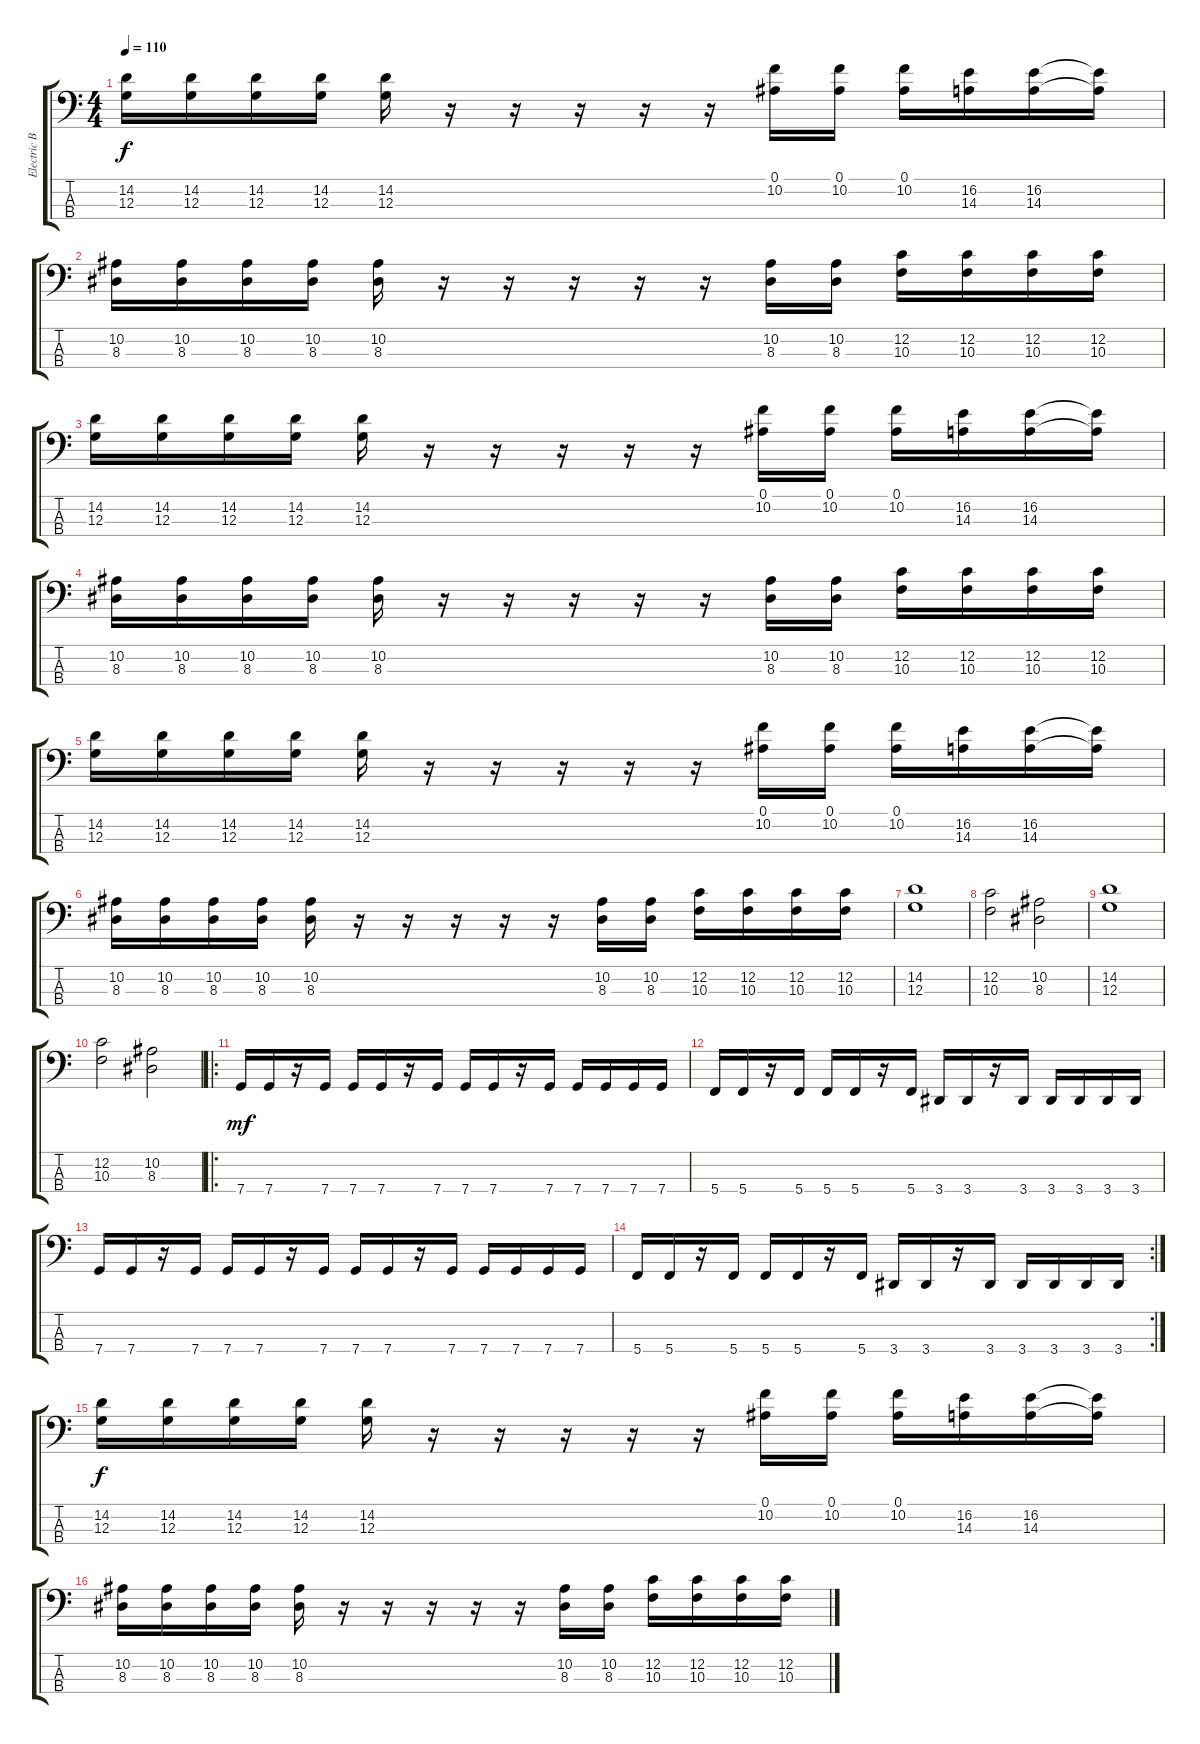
\track ("Electric Bass" "Electric B") {instrument electricbassfinger}
\staff {score tabs}
\tuning (F3 C2 G1 C1) {hide}
\ts (4 4)
\tempo 110
\clef f4
\ks c
(14.2 12.3).16{dy f} (14.2 12.3).16 (14.2 12.3).16 (14.2 12.3).16 (14.2 12.3).16 r.16 r.16 r.16 r.16 r.16 (0.1 10.2).16 (0.1 10.2).16 (0.1 10.2).16 (16.2 14.3).16 (16.2 14.3).16 (16.2{t} 14.3{t}).16 |
(10.2 8.3).16 (10.2 8.3).16 (10.2 8.3).16 (10.2 8.3).16 (10.2 8.3).16 r.16 r.16 r.16 r.16 r.16 (10.2 8.3).16 (10.2 8.3).16 (12.2 10.3).16 (12.2 10.3).16 (12.2 10.3).16 (12.2 10.3).16 |
(14.2 12.3).16 (14.2 12.3).16 (14.2 12.3).16 (14.2 12.3).16 (14.2 12.3).16 r.16 r.16 r.16 r.16 r.16 (0.1 10.2).16 (0.1 10.2).16 (0.1 10.2).16 (16.2 14.3).16 (16.2 14.3).16 (16.2{t} 14.3{t}).16 |
(10.2 8.3).16 (10.2 8.3).16 (10.2 8.3).16 (10.2 8.3).16 (10.2 8.3).16 r.16 r.16 r.16 r.16 r.16 (10.2 8.3).16 (10.2 8.3).16 (12.2 10.3).16 (12.2 10.3).16 (12.2 10.3).16 (12.2 10.3).16 |
(14.2 12.3).16 (14.2 12.3).16 (14.2 12.3).16 (14.2 12.3).16 (14.2 12.3).16 r.16 r.16 r.16 r.16 r.16 (0.1 10.2).16 (0.1 10.2).16 (0.1 10.2).16 (16.2 14.3).16 (16.2 14.3).16 (16.2{t} 14.3{t}).16 |
(10.2 8.3).16 (10.2 8.3).16 (10.2 8.3).16 (10.2 8.3).16 (10.2 8.3).16 r.16 r.16 r.16 r.16 r.16 (10.2 8.3).16 (10.2 8.3).16 (12.2 10.3).16 (12.2 10.3).16 (12.2 10.3).16 (12.2 10.3).16 |
(14.2 12.3).1 |
(12.2 10.3).2 (10.2 8.3).2 |
(14.2 12.3).1 |
(12.2 10.3).2 (10.2 8.3).2 |
\ro
7.4.16{dy mf} 7.4.16 r.16 7.4.16 7.4.16 7.4.16 r.16 7.4.16 7.4.16 7.4.16 r.16 7.4.16 7.4.16 7.4.16 7.4.16 7.4.16 |
5.4.16 5.4.16 r.16 5.4.16 5.4.16 5.4.16 r.16 5.4.16 3.4.16 3.4.16 r.16 3.4.16 3.4.16 3.4.16 3.4.16 3.4.16 |
7.4.16 7.4.16 r.16 7.4.16 7.4.16 7.4.16 r.16 7.4.16 7.4.16 7.4.16 r.16 7.4.16 7.4.16 7.4.16 7.4.16 7.4.16 |
\rc 2
5.4.16 5.4.16 r.16 5.4.16 5.4.16 5.4.16 r.16 5.4.16 3.4.16 3.4.16 r.16 3.4.16 3.4.16 3.4.16 3.4.16 3.4.16 |
(14.2 12.3).16{dy f} (14.2 12.3).16 (14.2 12.3).16 (14.2 12.3).16 (14.2 12.3).16 r.16 r.16 r.16 r.16 r.16 (0.1 10.2).16 (0.1 10.2).16 (0.1 10.2).16 (16.2 14.3).16 (16.2 14.3).16 (16.2{t} 14.3{t}).16 |
(10.2 8.3).16 (10.2 8.3).16 (10.2 8.3).16 (10.2 8.3).16 (10.2 8.3).16 r.16 r.16 r.16 r.16 r.16 (10.2 8.3).16 (10.2 8.3).16 (12.2 10.3).16 (12.2 10.3).16 (12.2 10.3).16 (12.2 10.3).16
